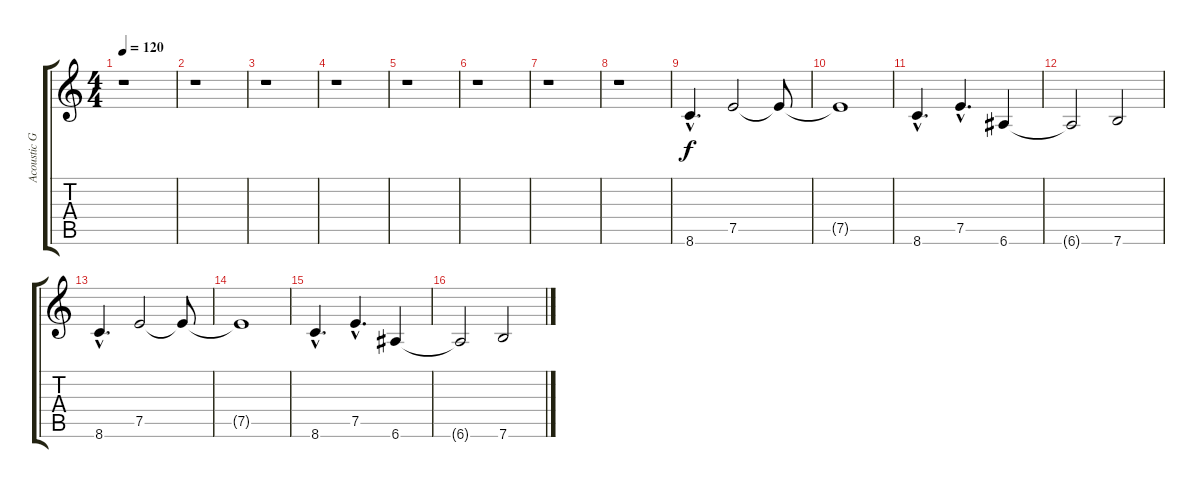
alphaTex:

\track ("Acoustic Guitar" "Acoustic G") {instrument acousticguitarnylon}
\staff {score tabs}
\tuning (E4 B3 G3 D3 A2 E2) {hide}
\ts (4 4)
\tempo 120
\clef g2
\ks c
r.1{dy f} |
r.1 |
r.1 |
r.1 |
r.1 |
r.1 |
r.1 |
r.1 |
8.6{hac}.4{d} 7.5.2 7.5{t}.8 |
7.5{t}.1 |
8.6{hac}.4{d} 7.5{hac}.4{d} 6.6.4 |
6.6{t}.2 7.6.2 |
8.6{hac}.4{d} 7.5.2 7.5{t}.8 |
7.5{t}.1 |
8.6{hac}.4{d} 7.5{hac}.4{d} 6.6.4 |
6.6{t}.2 7.6.2
